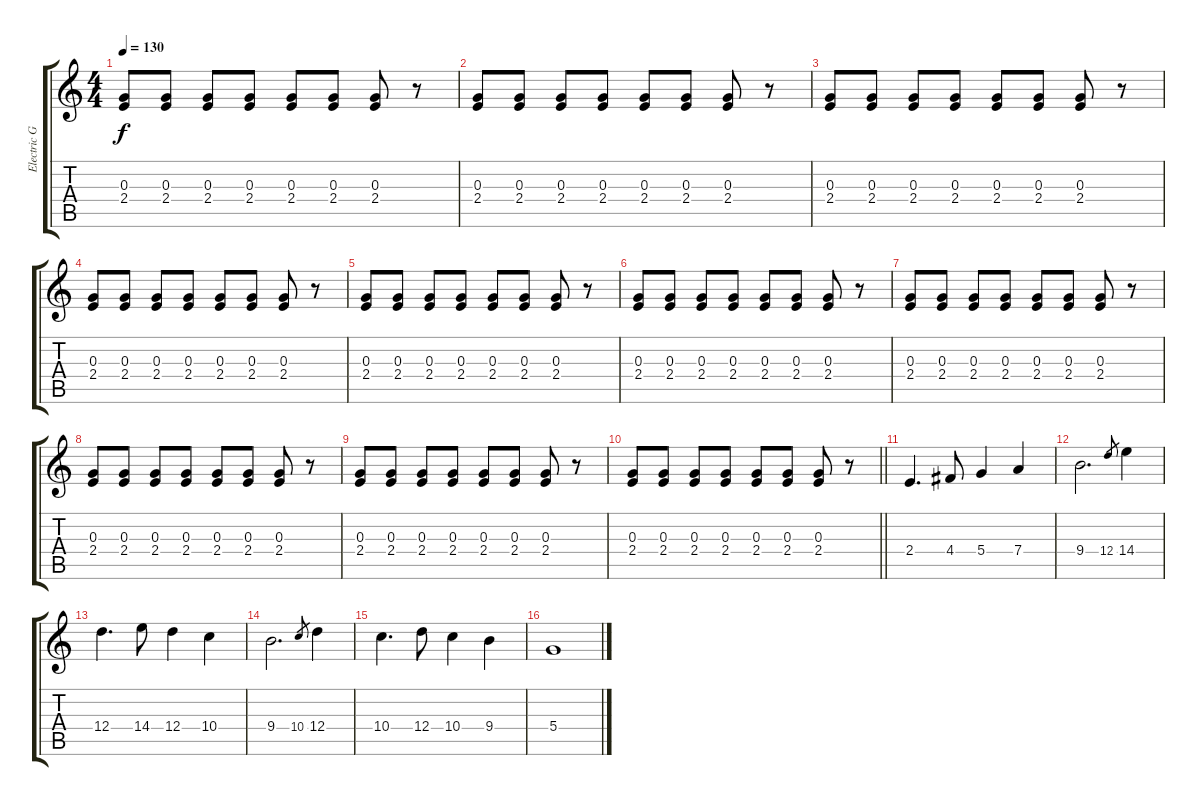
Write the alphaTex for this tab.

\track ("Electric Guitar" "Electric G") {instrument electricguitarjazz}
\staff {score tabs}
\tuning (E4 B3 G3 D3 A2 E2) {hide}
\ts (4 4)
\tempo 130
\clef g2
\ks c
(0.3 2.4).8{dy f} (0.3 2.4).8 (0.3 2.4).8 (0.3 2.4).8 (0.3 2.4).8 (0.3 2.4).8 (0.3 2.4).8 r.8 |
(0.3 2.4).8 (0.3 2.4).8 (0.3 2.4).8 (0.3 2.4).8 (0.3 2.4).8 (0.3 2.4).8 (0.3 2.4).8 r.8 |
(0.3 2.4).8 (0.3 2.4).8 (0.3 2.4).8 (0.3 2.4).8 (0.3 2.4).8 (0.3 2.4).8 (0.3 2.4).8 r.8 |
(0.3 2.4).8 (0.3 2.4).8 (0.3 2.4).8 (0.3 2.4).8 (0.3 2.4).8 (0.3 2.4).8 (0.3 2.4).8 r.8 |
(0.3 2.4).8 (0.3 2.4).8 (0.3 2.4).8 (0.3 2.4).8 (0.3 2.4).8 (0.3 2.4).8 (0.3 2.4).8 r.8 |
(0.3 2.4).8 (0.3 2.4).8 (0.3 2.4).8 (0.3 2.4).8 (0.3 2.4).8 (0.3 2.4).8 (0.3 2.4).8 r.8 |
(0.3 2.4).8 (0.3 2.4).8 (0.3 2.4).8 (0.3 2.4).8 (0.3 2.4).8 (0.3 2.4).8 (0.3 2.4).8 r.8 |
(0.3 2.4).8 (0.3 2.4).8 (0.3 2.4).8 (0.3 2.4).8 (0.3 2.4).8 (0.3 2.4).8 (0.3 2.4).8 r.8 |
(0.3 2.4).8 (0.3 2.4).8 (0.3 2.4).8 (0.3 2.4).8 (0.3 2.4).8 (0.3 2.4).8 (0.3 2.4).8 r.8 |
\barLineRight lightlight
(0.3 2.4).8 (0.3 2.4).8 (0.3 2.4).8 (0.3 2.4).8 (0.3 2.4).8 (0.3 2.4).8 (0.3 2.4).8 r.8 |
2.4.4{d volume 16} 4.4.8 5.4.4 7.4.4 |
9.4.2{d} 12.4.8{gr} 14.4.4 |
12.4.4{d} 14.4.8 12.4.4 10.4.4 |
9.4.2{d} 10.4.8{gr} 12.4.4 |
10.4.4{d} 12.4.8 10.4.4 9.4.4 |
5.4.1
